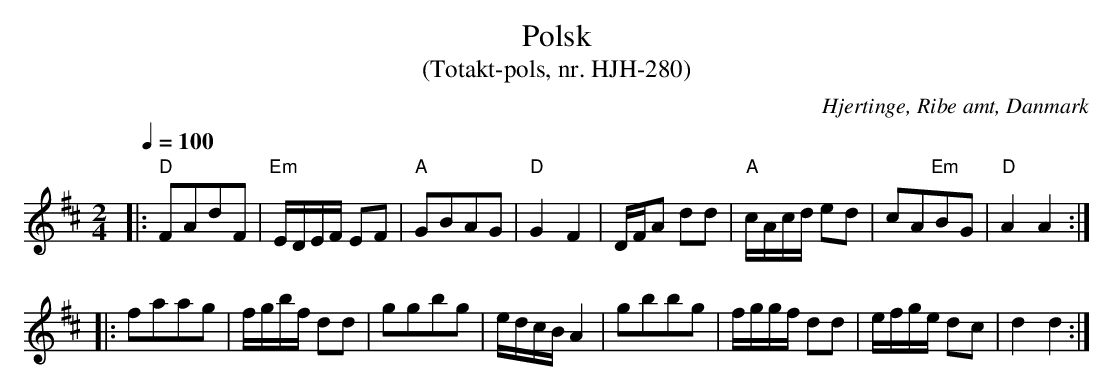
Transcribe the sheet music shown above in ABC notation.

X:1
T:Polsk
T:(Totakt-pols, nr. HJH-280)
O:Hjertinge, Ribe amt, Danmark
M:2/4
L:1/8
Q:1/4=100
K:D
|: "D"FAdF | "Em"E/D/E/F/ EF | "A"GBAG | "D"G2 F2 | D/F/A dd | "A"c/A/c/d/ ed | cA"Em"BG | "D"A2 A2 :|
|: faag | f/g/b/f/ dd | ggbg | e/d/c/B/ A2 | gbbg | f/g/g/f/ dd | e/f/g/e/ dc | d2 d2 :|
